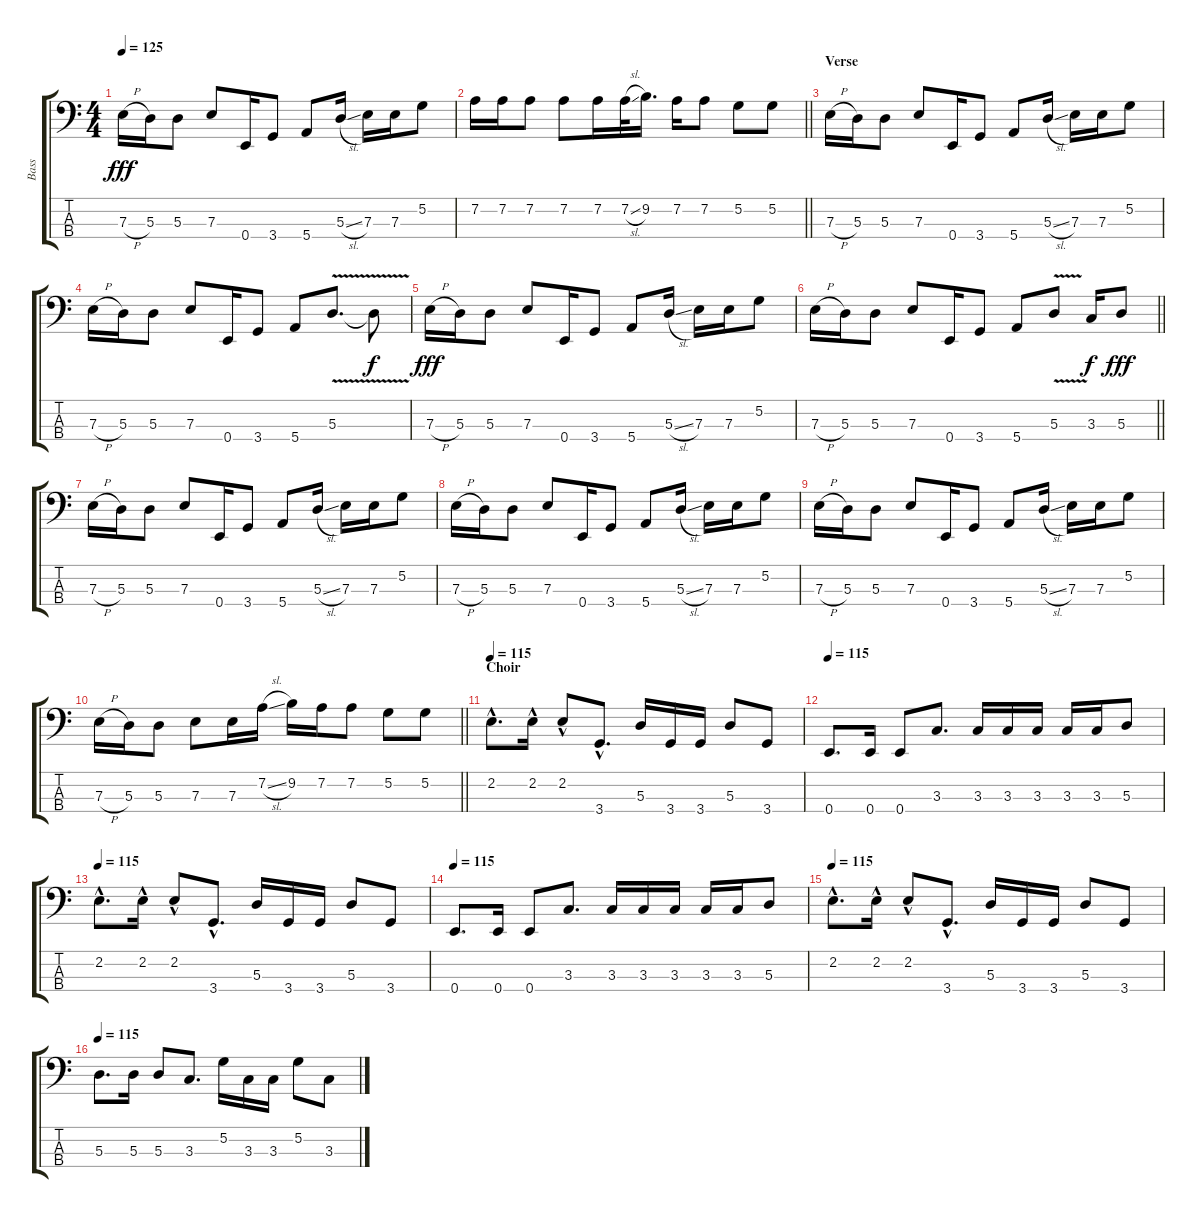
\track ("Bass" "Bass") {instrument electricbassfinger}
\staff {score tabs}
\tuning (G2 D2 A1 E1) {hide}
\ts (4 4)
\tempo 125
\clef f4
\ks c
7.3{h}.16{dy fff} 5.3.16 5.3.8 7.3.8 0.4.16 3.4.8 5.4.8 5.3{sl}.16 7.3.16 7.3.16 5.2.8 |
\barLineRight lightlight
7.2.16 7.2.16 7.2.8 7.2.8 7.2.16 7.2{sl}.32 9.2.16{d} 7.2.16 7.2.8 5.2.8 5.2.8 |
\section ("" "Verse")
7.3{h}.16 5.3.16 5.3.8 7.3.8 0.4.16 3.4.8 5.4.8 5.3{sl}.16 7.3.16 7.3.16 5.2.8 |
7.3{h}.16 5.3.16 5.3.8 7.3.8 0.4.16 3.4.8 5.4.8 5.3{v}.8{d} 5.3{t}.8{dy f} |
7.3{h}.16{dy fff} 5.3.16 5.3.8 7.3.8 0.4.16 3.4.8 5.4.8 5.3{sl}.16 7.3.16 7.3.16 5.2.8 |
\barLineRight lightlight
7.3{h}.16 5.3.16 5.3.8 7.3.8 0.4.16 3.4.8 5.4.8 5.3{v}.8 3.3.16{dy f} 5.3.8{dy fff} |
7.3{h}.16 5.3.16 5.3.8 7.3.8 0.4.16 3.4.8 5.4.8 5.3{sl}.16 7.3.16 7.3.16 5.2.8 |
7.3{h}.16 5.3.16 5.3.8 7.3.8 0.4.16 3.4.8 5.4.8 5.3{sl}.16 7.3.16 7.3.16 5.2.8 |
7.3{h}.16 5.3.16 5.3.8 7.3.8 0.4.16 3.4.8 5.4.8 5.3{sl}.16 7.3.16 7.3.16 5.2.8 |
\barLineRight lightlight
7.3{h}.16 5.3.16 5.3.8 7.3.8 7.3.16 7.2{sl}.16 9.2.16 7.2.16 7.2.8 5.2.8 5.2.8 |
\section ("" "Choir")
\tempo 115
2.2{hac}.8{d} 2.2{hac}.16 2.2{hac}.8 3.4{hac}.8{d} 5.3.16 3.4.16 3.4.16 5.3.8 3.4.8 |
\tempo 115
0.4.8{d} 0.4.16 0.4.8 3.3.8{d} 3.3.16 3.3.16 3.3.16 3.3.16 3.3.16 5.3.8 |
\tempo 115
2.2{hac}.8{d} 2.2{hac}.16 2.2{hac}.8 3.4{hac}.8{d} 5.3.16 3.4.16 3.4.16 5.3.8 3.4.8 |
\tempo 115
0.4.8{d} 0.4.16 0.4.8 3.3.8{d} 3.3.16 3.3.16 3.3.16 3.3.16 3.3.16 5.3.8 |
\tempo 115
2.2{hac}.8{d} 2.2{hac}.16 2.2{hac}.8 3.4{hac}.8{d} 5.3.16 3.4.16 3.4.16 5.3.8 3.4.8 |
\tempo 115
5.3.8{d} 5.3.16 5.3.8 3.3.8{d} 5.2.16 3.3.16 3.3.16 5.2.8 3.3.8
